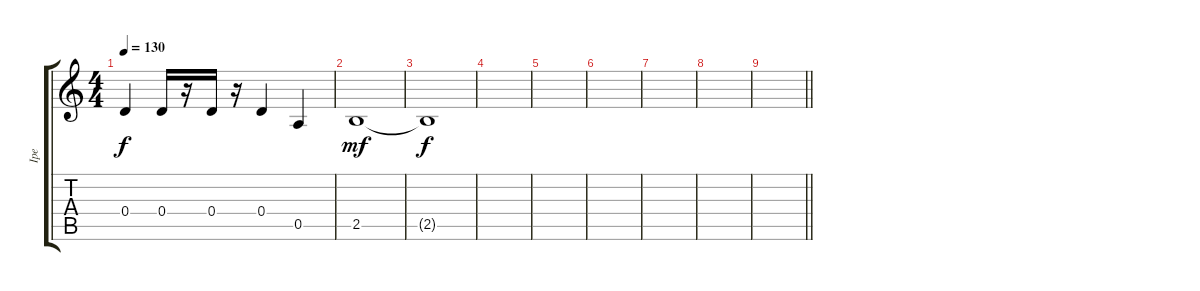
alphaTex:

\track ("Ipe" "Ipe") {instrument overdrivenguitar}
\staff {score tabs}
\tuning (E4 B3 G3 D3 A2 E2) {hide}
\ts (4 4)
\tempo 130
\clef g2
\ks c
0.4.4{dy f} 0.4.16 r.16 0.4.16 r.16 0.4.4 0.5.4 |
2.5.1{dy mf} |
2.5{t}.1{dy f} |
|
|
|
|
|
\barLineRight lightlight
